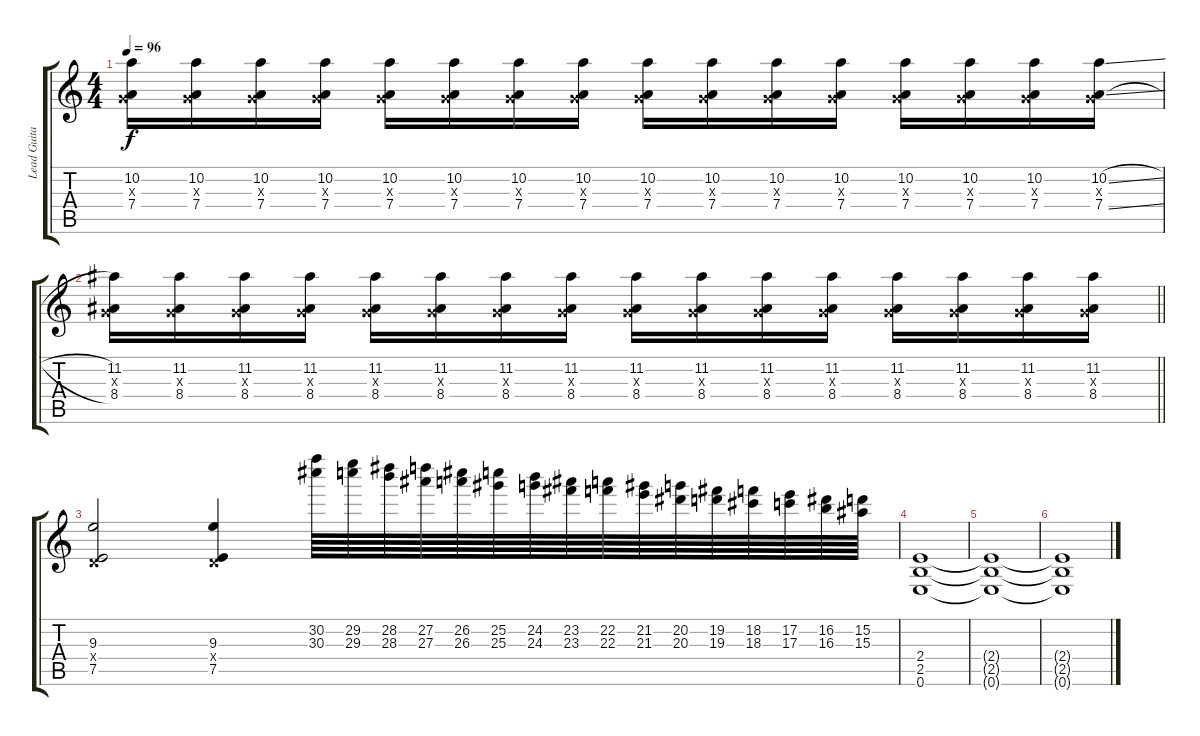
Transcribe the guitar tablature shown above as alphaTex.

\track ("Lead Guitar" "Lead Guita") {instrument distortionguitar}
\staff {score tabs}
\tuning (E4 B3 G3 D3 A2 E2) {hide}
\ts (4 4)
\tempo 96
\clef g2
\ks c
(10.2 0.3{x} 7.4).16{dy f} (10.2 0.3{x} 7.4).16 (10.2 0.3{x} 7.4).16 (10.2 0.3{x} 7.4).16 (10.2 0.3{x} 7.4).16 (10.2 0.3{x} 7.4).16 (10.2 0.3{x} 7.4).16 (10.2 0.3{x} 7.4).16 (10.2 0.3{x} 7.4).16 (10.2 0.3{x} 7.4).16 (10.2 0.3{x} 7.4).16 (10.2 0.3{x} 7.4).16 (10.2 0.3{x} 7.4).16 (10.2 0.3{x} 7.4).16 (10.2 0.3{x} 7.4).16 (10.2{sl} 0.3{x} 7.4{sl}).16 |
\barLineRight lightlight
(11.2 0.3{x} 8.4).16 (11.2 0.3{x} 8.4).16 (11.2 0.3{x} 8.4).16 (11.2 0.3{x} 8.4).16 (11.2 0.3{x} 8.4).16 (11.2 0.3{x} 8.4).16 (11.2 0.3{x} 8.4).16 (11.2 0.3{x} 8.4).16 (11.2 0.3{x} 8.4).16 (11.2 0.3{x} 8.4).16 (11.2 0.3{x} 8.4).16 (11.2 0.3{x} 8.4).16 (11.2 0.3{x} 8.4).16 (11.2 0.3{x} 8.4).16 (11.2 0.3{x} 8.4).16 (11.2 0.3{x} 8.4).16 |
(9.3 0.4{x} 7.5).2 (9.3 0.4{x} 7.5).4 (30.2 30.3).64 (29.2 29.3).64 (28.2 28.3).64 (27.2 27.3).64 (26.2 26.3).64 (25.2 25.3).64 (24.2 24.3).64 (23.2 23.3).64 (22.2 22.3).64 (21.2 21.3).64 (20.2 20.3).64 (19.2 19.3).64 (18.2 18.3).64 (17.2 17.3).64 (16.2 16.3).64 (15.2 15.3).64 |
(2.4 2.5 0.6).1 |
(2.4{t} 2.5{t} 0.6{t}).1 |
(2.4{t} 2.5{t} 0.6{t}).1
